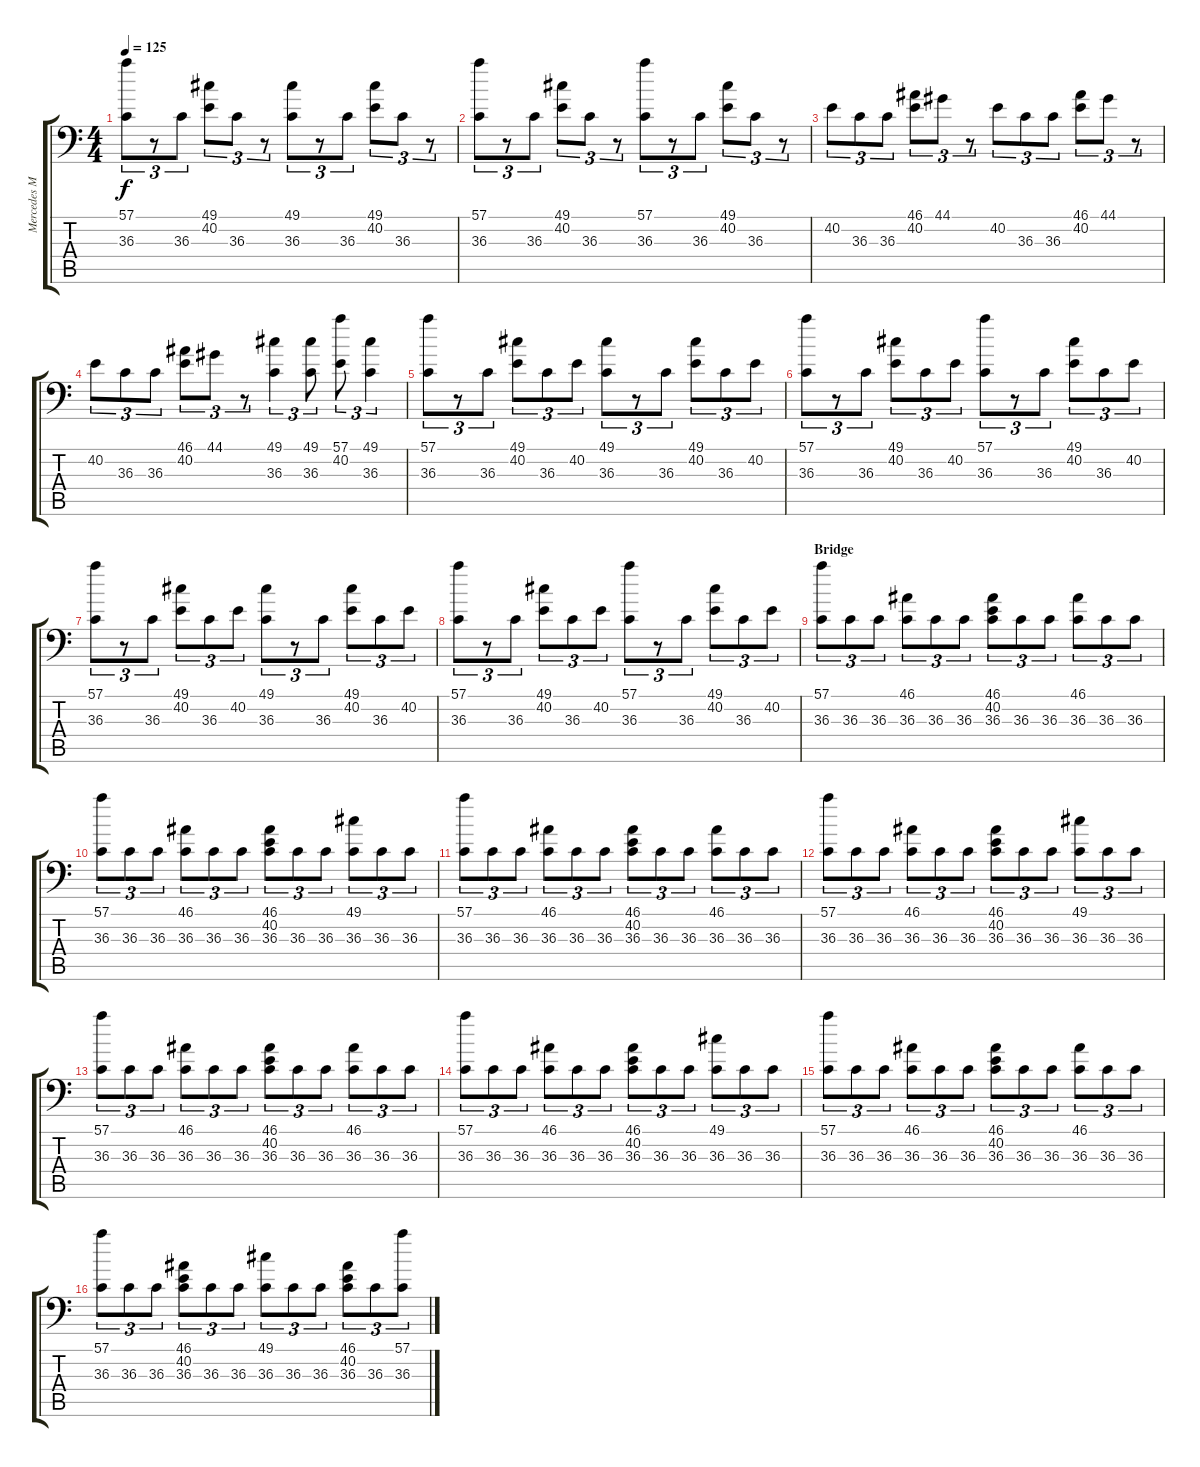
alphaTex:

\track ("Mercedes Morgan (Drums)" "Mercedes M") {instrument acousticgrandpiano}
\staff {score tabs}
\tuning (C-1 C-1 C-1 C-1 C-1 C-1) {hide}
\ts (4 4)
\tempo 125
\clef f4
\ks c
(57.1 36.3).8{tu (3 2) dy f} r.8{tu (3 2)} 36.3.8{tu (3 2)} (49.1 40.2).8{tu (3 2)} 36.3.8{tu (3 2)} r.8{tu (3 2)} (49.1 36.3).8{tu (3 2)} r.8{tu (3 2)} 36.3.8{tu (3 2)} (49.1 40.2).8{tu (3 2)} 36.3.8{tu (3 2)} r.8{tu (3 2)} |
(57.1 36.3).8{tu (3 2)} r.8{tu (3 2)} 36.3.8{tu (3 2)} (49.1 40.2).8{tu (3 2)} 36.3.8{tu (3 2)} r.8{tu (3 2)} (57.1 36.3).8{tu (3 2)} r.8{tu (3 2)} 36.3.8{tu (3 2)} (49.1 40.2).8{tu (3 2)} 36.3.8{tu (3 2)} r.8{tu (3 2)} |
40.2.8{tu (3 2)} 36.3.8{tu (3 2)} 36.3.8{tu (3 2)} (46.1 40.2).8{tu (3 2)} 44.1.8{tu (3 2)} r.8{tu (3 2)} 40.2.8{tu (3 2)} 36.3.8{tu (3 2)} 36.3.8{tu (3 2)} (46.1 40.2).8{tu (3 2)} 44.1.8{tu (3 2)} r.8{tu (3 2)} |
40.2.8{tu (3 2)} 36.3.8{tu (3 2)} 36.3.8{tu (3 2)} (46.1 40.2).8{tu (3 2)} 44.1.8{tu (3 2)} r.8{tu (3 2)} (49.1 36.3).4{tu (3 2)} (49.1 36.3).8{tu (3 2)} (57.1 40.2).8{tu (3 2)} (49.1 36.3).4{tu (3 2)} |
(57.1 36.3).8{tu (3 2)} r.8{tu (3 2)} 36.3.8{tu (3 2)} (49.1 40.2).8{tu (3 2)} 36.3.8{tu (3 2)} 40.2.8{tu (3 2)} (49.1 36.3).8{tu (3 2)} r.8{tu (3 2)} 36.3.8{tu (3 2)} (49.1 40.2).8{tu (3 2)} 36.3.8{tu (3 2)} 40.2.8{tu (3 2)} |
(57.1 36.3).8{tu (3 2)} r.8{tu (3 2)} 36.3.8{tu (3 2)} (49.1 40.2).8{tu (3 2)} 36.3.8{tu (3 2)} 40.2.8{tu (3 2)} (57.1 36.3).8{tu (3 2)} r.8{tu (3 2)} 36.3.8{tu (3 2)} (49.1 40.2).8{tu (3 2)} 36.3.8{tu (3 2)} 40.2.8{tu (3 2)} |
(57.1 36.3).8{tu (3 2)} r.8{tu (3 2)} 36.3.8{tu (3 2)} (49.1 40.2).8{tu (3 2)} 36.3.8{tu (3 2)} 40.2.8{tu (3 2)} (49.1 36.3).8{tu (3 2)} r.8{tu (3 2)} 36.3.8{tu (3 2)} (49.1 40.2).8{tu (3 2)} 36.3.8{tu (3 2)} 40.2.8{tu (3 2)} |
(57.1 36.3).8{tu (3 2)} r.8{tu (3 2)} 36.3.8{tu (3 2)} (49.1 40.2).8{tu (3 2)} 36.3.8{tu (3 2)} 40.2.8{tu (3 2)} (57.1 36.3).8{tu (3 2)} r.8{tu (3 2)} 36.3.8{tu (3 2)} (49.1 40.2).8{tu (3 2)} 36.3.8{tu (3 2)} 40.2.8{tu (3 2)} |
\section ("" "Bridge")
(57.1 36.3).8{tu (3 2)} 36.3.8{tu (3 2)} 36.3.8{tu (3 2)} (46.1 36.3).8{tu (3 2)} 36.3.8{tu (3 2)} 36.3.8{tu (3 2)} (46.1 40.2 36.3).8{tu (3 2)} 36.3.8{tu (3 2)} 36.3.8{tu (3 2)} (46.1 36.3).8{tu (3 2)} 36.3.8{tu (3 2)} 36.3.8{tu (3 2)} |
(57.1 36.3).8{tu (3 2)} 36.3.8{tu (3 2)} 36.3.8{tu (3 2)} (46.1 36.3).8{tu (3 2)} 36.3.8{tu (3 2)} 36.3.8{tu (3 2)} (46.1 40.2 36.3).8{tu (3 2)} 36.3.8{tu (3 2)} 36.3.8{tu (3 2)} (49.1 36.3).8{tu (3 2)} 36.3.8{tu (3 2)} 36.3.8{tu (3 2)} |
(57.1 36.3).8{tu (3 2)} 36.3.8{tu (3 2)} 36.3.8{tu (3 2)} (46.1 36.3).8{tu (3 2)} 36.3.8{tu (3 2)} 36.3.8{tu (3 2)} (46.1 40.2 36.3).8{tu (3 2)} 36.3.8{tu (3 2)} 36.3.8{tu (3 2)} (46.1 36.3).8{tu (3 2)} 36.3.8{tu (3 2)} 36.3.8{tu (3 2)} |
(57.1 36.3).8{tu (3 2)} 36.3.8{tu (3 2)} 36.3.8{tu (3 2)} (46.1 36.3).8{tu (3 2)} 36.3.8{tu (3 2)} 36.3.8{tu (3 2)} (46.1 40.2 36.3).8{tu (3 2)} 36.3.8{tu (3 2)} 36.3.8{tu (3 2)} (49.1 36.3).8{tu (3 2)} 36.3.8{tu (3 2)} 36.3.8{tu (3 2)} |
(57.1 36.3).8{tu (3 2)} 36.3.8{tu (3 2)} 36.3.8{tu (3 2)} (46.1 36.3).8{tu (3 2)} 36.3.8{tu (3 2)} 36.3.8{tu (3 2)} (46.1 40.2 36.3).8{tu (3 2)} 36.3.8{tu (3 2)} 36.3.8{tu (3 2)} (46.1 36.3).8{tu (3 2)} 36.3.8{tu (3 2)} 36.3.8{tu (3 2)} |
(57.1 36.3).8{tu (3 2)} 36.3.8{tu (3 2)} 36.3.8{tu (3 2)} (46.1 36.3).8{tu (3 2)} 36.3.8{tu (3 2)} 36.3.8{tu (3 2)} (46.1 40.2 36.3).8{tu (3 2)} 36.3.8{tu (3 2)} 36.3.8{tu (3 2)} (49.1 36.3).8{tu (3 2)} 36.3.8{tu (3 2)} 36.3.8{tu (3 2)} |
(57.1 36.3).8{tu (3 2)} 36.3.8{tu (3 2)} 36.3.8{tu (3 2)} (46.1 36.3).8{tu (3 2)} 36.3.8{tu (3 2)} 36.3.8{tu (3 2)} (46.1 40.2 36.3).8{tu (3 2)} 36.3.8{tu (3 2)} 36.3.8{tu (3 2)} (46.1 36.3).8{tu (3 2)} 36.3.8{tu (3 2)} 36.3.8{tu (3 2)} |
(57.1 36.3).8{tu (3 2)} 36.3.8{tu (3 2)} 36.3.8{tu (3 2)} (46.1 40.2 36.3).8{tu (3 2)} 36.3.8{tu (3 2)} 36.3.8{tu (3 2)} (49.1 36.3).8{tu (3 2)} 36.3.8{tu (3 2)} 36.3.8{tu (3 2)} (46.1 40.2 36.3).8{tu (3 2)} 36.3.8{tu (3 2)} (57.1 36.3).8{tu (3 2)}
